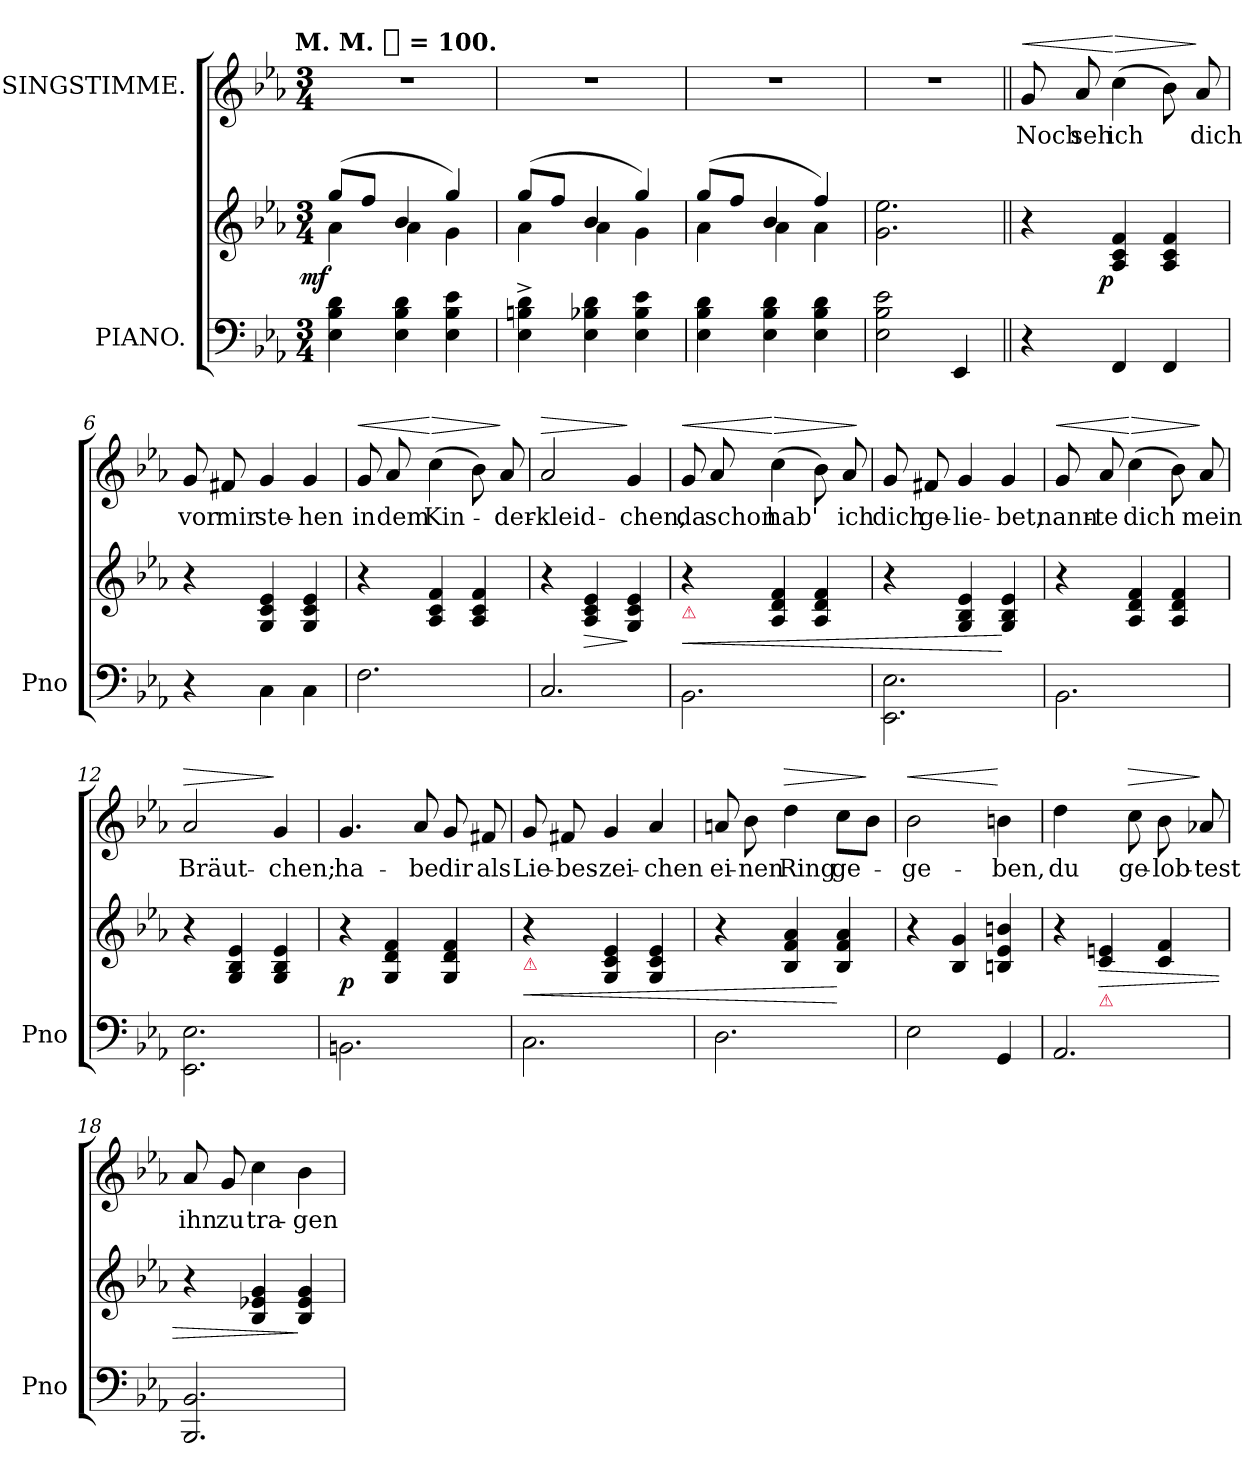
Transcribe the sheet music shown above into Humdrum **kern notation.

**kern	**kern	**dynam	**kern	**text	**dynam
*part2	*part2	*part2	*part1	*part1	*part1
*staff3	*staff2	*staff2/3	*staff1	*staff1	*staff1
*I"PIANO.	*	*	*I"SINGSTIMME.	*	*
*I'Pno	*	*	*	*	*
*clefF4	*clefG2	*	*clefG2	*	*
*k[b-e-a-]	*k[b-e-a-]	*	*k[b-e-a-]	*	*
*E-:	*E-:	*	*E-:	*	*
!!LO:TX:omd:t=M. M. [quarter] = 100.
*M3/4	*M3/4	*	*M3/4	*	*
*MM100	*MM100	*	*MM100	*	*
=1	=1	=1	=1	=1	=1
*	*^	*	*	*	*
!	!	!	!LO:DY:rj	!	!	!
4E- 4B- 4d	(>8ggL	4a-\	mf	2.r	.	.
.	8ffJ	.	.	.	.	.
4E- 4B- 4d	4b-	4a-	.	.	.	.
4E- 4B- 4e-	4gg)	4g	.	.	.	.
=2	=2	=2	=2	=2	=2	=2
4E-^> 4Bn^> 4d^>	(>8ggL	4a-	.	2.r	.	.
.	8ffJ	.	.	.	.	.
4E- 4B-X 4d	4b-	4a-	.	.	.	.
4E- 4B- 4e-	4gg)	4g	.	.	.	.
=3	=3	=3	=3	=3	=3	=3
4E- 4B- 4d	(>8ggL	4a-	.	2.r	.	.
.	8ffJ	.	.	.	.	.
4E- 4B- 4d	4b-	4a-	.	.	.	.
4E- 4B- 4d	4ff)	4a-	.	.	.	.
*	*v	*v	*	*	*	*
=4	=4	=4	=4	=4	=4
2E-\ 2B-\ 2e-\	2.g\ 2.ee-\	.	2.r	.	.
4EE-/	.	.	.	.	.
=5||	=5||	=5||	=5||	=5||	=5||
!	!	!	!	!	!LO:HP:a
4r	4r	.	8g	Noch	<
.	.	.	8a-	seh	.
!	!	!LO:DY:rj	!	!	!LO:HP:n=1:a
4FF	4A- 4c 4f	p	(>4cc	ich	[ >
4FF	4A- 4c 4f	.	8b-)	.	.
.	.	.	8a-	dich	]
=6	=6	=6	=6	=6	=6
4r	4r	.	8g	vor	.
.	.	.	8f#X	mir	.
4C\	4G/ 4c/ 4e-/	.	4g	ste-	.
4C\	4G/ 4c/ 4e-/	.	4g	-hen	.
=7	=7	=7	=7	=7	=7
!	!	!	!	!	!LO:HP:a
2.F	4r	.	8g	in	<
.	.	.	8a-	dem	.
!	!	!	!	!	!LO:HP:n=1:a
.	4A- 4c 4f	.	(>4cc	Kin-	[ >
.	4A- 4c 4f	.	8b-)	.	.
.	.	.	8a-	-der-	]
=8	=8	=8	=8	=8	=8
!	!	!	!	!	!LO:HP:a
2.C/	4r	.	2a-	-kleid-	>
.	4A- 4c 4e-	>	.	.	.
.	4G 4c 4e-	]	4g	-chen,	]
=9	=9	=9	=9	=9	=9
!	!LO:TX:b:Bi:color=crimson:t=⚠	!	!	!	!
!	!	!LO:HP:b	!	!	!LO:HP:a
2.BB-\	4r	<	8g	da	<
.	.	.	8a-	schon	.
!	!	!	!	!	!LO:HP:n=1:a
.	4A-/ 4d/ 4f/	.	(>4cc	hab'	[ >
.	4A-/ 4d/ 4f/	.	8b-)	.	.
.	.	.	8a-	ich	.
.	.	.	.	.	]
=10	=10	=10	=10	=10	=10
2.EE-\ 2.E-\	4r	.	8g	dich	.
.	.	.	8f#X	ge-	.
.	4G/ 4B-/ 4e-/	.	4g	-lie-	.
.	4G/ 4B-/ 4e-/	[	4g	-bet,	.
=11	=11	=11	=11	=11	=11
!	!	!	!	!	!LO:HP:a
2.BB-\	4r	.	8g	nann-	<
.	.	.	8a-	-te	.
!	!	!	!	!	!LO:HP:n=1:a
.	4A-/ 4d/ 4f/	.	(>4cc	dich	[ >
.	4A-/ 4d/ 4f/	.	8b-)	.	.
.	.	.	8a-	mein	]
=12	=12	=12	=12	=12	=12
!	!	!	!	!	!LO:HP:a
2.EE-\ 2.E-\	4r	.	2a-	Bräut-	>
.	4G/ 4B-/ 4e-/	.	.	.	.
.	4G/ 4B-/ 4e-/	.	4g	-chen;	]
=13	=13	=13	=13	=13	=13
2.BBn\	4r	p	4.g	ha-	.
.	4G/ 4d/ 4f/	.	.	.	.
.	.	.	8a-	-be	.
.	4G/ 4d/ 4f/	.	8g	dir	.
.	.	.	8f#X	als	.
=14	=14	=14	=14	=14	=14
!	!LO:TX:b:Bi:color=crimson:t=⚠	!	!	!	!
!	!	!LO:HP:b	!	!	!
2.C\	4r	<	8g	Lie-	.
.	.	.	8f#X	-bes-	.
.	4G/ 4c/ 4e-/	.	4g	-zei-	.
.	4G/ 4c/ 4e-/	.	4a-	-chen	.
=15	=15	=15	=15	=15	=15
2.D\	4r	.	8an/	ei-	.
.	.	.	8b-	-nen	.
!	!	!	!	!	!LO:HP:a
.	4B- 4f 4a-	.	4dd	Ring	>
.	4B- 4f 4a-	[	8ccL	ge-	.
.	.	.	8b-J	.	]
=16	=16	=16	=16	=16	=16
!	!	!	!	!	!LO:HP:a
2E-\	4r	.	2b-	-ge-	<
.	4B- 4g	.	.	.	.
4GG/	4Bn 4e- 4bn	.	4bn	-ben,	[
=17	=17	=17	=17	=17	=17
!	!	!	!LO:N:vis=4	!	!
2.AA-/	4r	.	4.dd	du	.
!	!LO:TX:b:Bi:color=crimson:t=⚠	!	!	!	!
!	!	!LO:HP:b	!	!	!
.	4c/ 4en/	>	.	.	.
!	!	!	!	!	!LO:HP:a
.	.	.	8cc	ge-	>
.	4c/ 4f/	.	8b-	-lob-	.
.	.	.	8a-X/	-test	]
=18	=18	=18	=18	=18	=18
2.BBB-/ 2.BB-/	4r	.	8a-	ihn	.
.	.	.	8g	zu	.
.	4B- 4e-X 4g	.	4cc	tra-	.
.	4B- 4e- 4g	]	4b-	-gen	.
=	=	=	=	=	=
*-	*-	*-	*-	*-	*-
